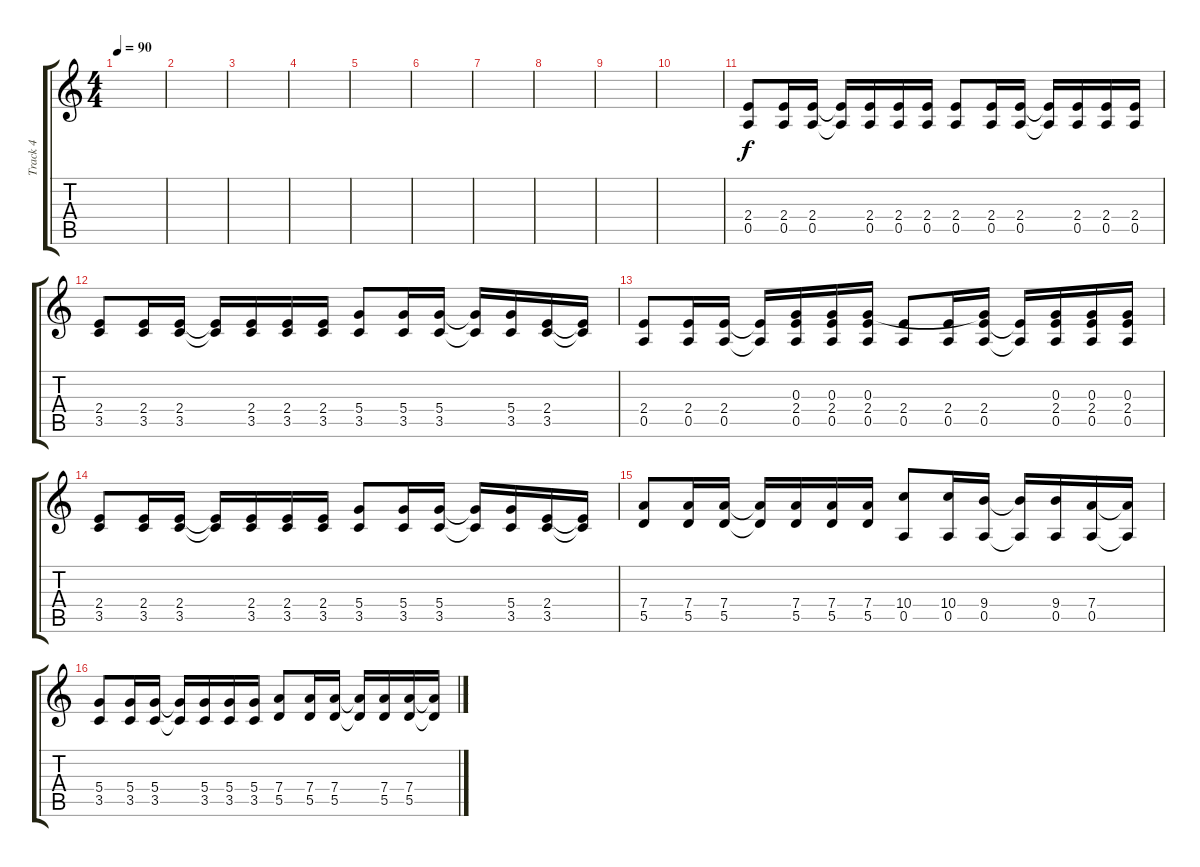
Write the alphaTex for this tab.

\track ("Track 4" "Track 4") {instrument distortionguitar}
\staff {score tabs}
\tuning (E4 B3 G3 D3 A2 E2) {hide}
\ts (4 4)
\tempo 90
\clef g2
\ks c
|
|
|
|
|
|
|
|
|
|
(2.4 0.5).8 (2.4 0.5).16 (2.4 0.5).16 (2.4{t} 0.5{t}).16 (2.4 0.5).16 (2.4 0.5).16 (2.4 0.5).16 (2.4 0.5).8 (2.4 0.5).16 (2.4 0.5).16 (2.4{t} 0.5{t}).16 (2.4 0.5).16 (2.4 0.5).16 (2.4 0.5).16 |
(2.4 3.5).8 (2.4 3.5).16 (2.4 3.5).16 (2.4{t} 3.5{t}).16 (2.4 3.5).16 (2.4 3.5).16 (2.4 3.5).16 (5.4 3.5).8 (5.4 3.5).16 (5.4 3.5).16 (5.4{t} 3.5{t}).16 (5.4 3.5).16 (2.4 3.5).16 (2.4{t} 3.5{t}).16 |
(2.4 0.5).8 (2.4 0.5).16 (2.4 0.5).16 (2.4{t} 0.5{t}).16 (0.3 2.4 0.5).16 (0.3 2.4 0.5).16 (0.3 2.4 0.5).16 (2.4 0.5).8 (2.4 0.5).16 (0.3{t} 2.4 0.5).16 (2.4{t} 0.5{t}).16 (0.3 2.4 0.5).16 (0.3 2.4 0.5).16 (0.3 2.4 0.5).16 |
(2.4 3.5).8 (2.4 3.5).16 (2.4 3.5).16 (2.4{t} 3.5{t}).16 (2.4 3.5).16 (2.4 3.5).16 (2.4 3.5).16 (5.4 3.5).8 (5.4 3.5).16 (5.4 3.5).16 (5.4{t} 3.5{t}).16 (5.4 3.5).16 (2.4 3.5).16 (2.4{t} 3.5{t}).16 |
(7.4 5.5).8 (7.4 5.5).16 (7.4 5.5).16 (7.4{t} 5.5{t}).16 (7.4 5.5).16 (7.4 5.5).16 (7.4 5.5).16 (10.4 0.5).8 (10.4 0.5).16 (9.4 0.5).16 (9.4{t} 0.5{t}).16 (9.4 0.5).16 (7.4 0.5).16 (7.4{t} 0.5{t}).16 |
(5.4 3.5).8 (5.4 3.5).16 (5.4 3.5).16 (5.4{t} 3.5{t}).16 (5.4 3.5).16 (5.4 3.5).16 (5.4 3.5).16 (7.4 5.5).8 (7.4 5.5).16 (7.4 5.5).16 (7.4{t} 5.5{t}).16 (7.4 5.5).16 (7.4 5.5).16 (7.4{t} 5.5{t}).16
